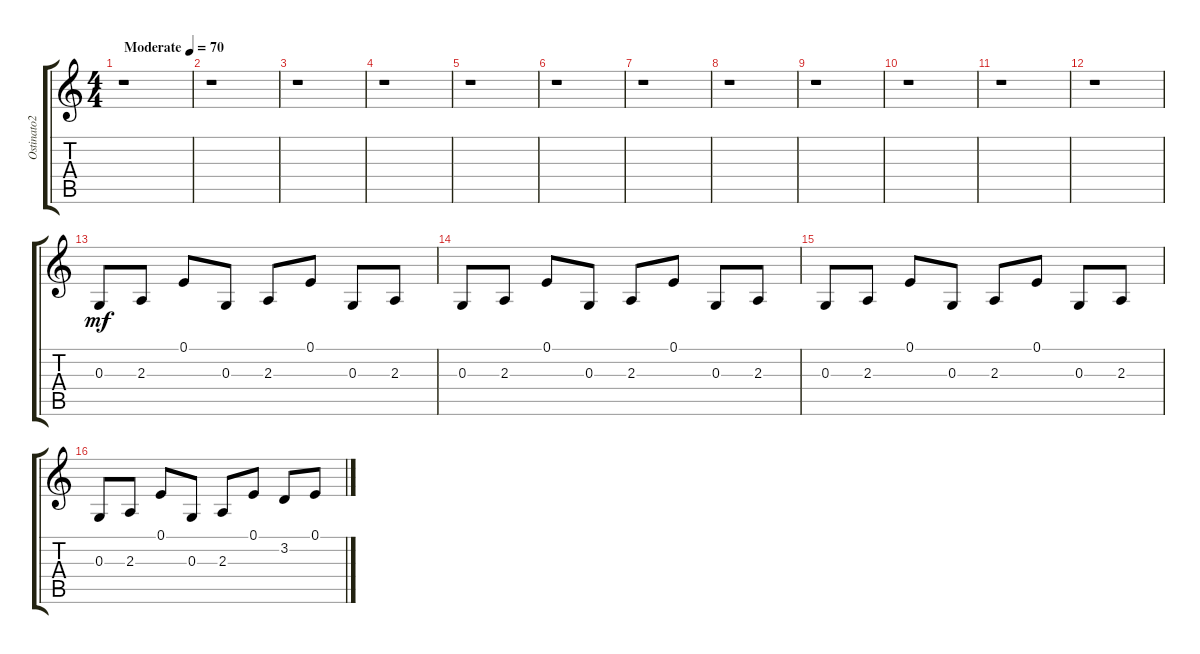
\track ("Ostinato2" "Ostinato2") {instrument koto}
\staff {score tabs}
\tuning (E4 B3 G3 D3 A2 E2) {hide}
\ts (4 4)
\tempo (70 "Moderate")
\clef g2
\ks c
r.1{dy mf instrument koto} |
r.1 |
r.1 |
r.1 |
r.1 |
r.1 |
r.1 |
r.1 |
r.1 |
r.1 |
r.1 |
r.1 |
0.3.8 2.3.8 0.1.8 0.3.8 2.3.8 0.1.8 0.3.8 2.3.8 |
0.3.8 2.3.8 0.1.8 0.3.8 2.3.8 0.1.8 0.3.8 2.3.8 |
0.3.8 2.3.8 0.1.8 0.3.8 2.3.8 0.1.8 0.3.8 2.3.8 |
0.3.8 2.3.8 0.1.8 0.3.8 2.3.8 0.1.8 3.2.8 0.1.8
